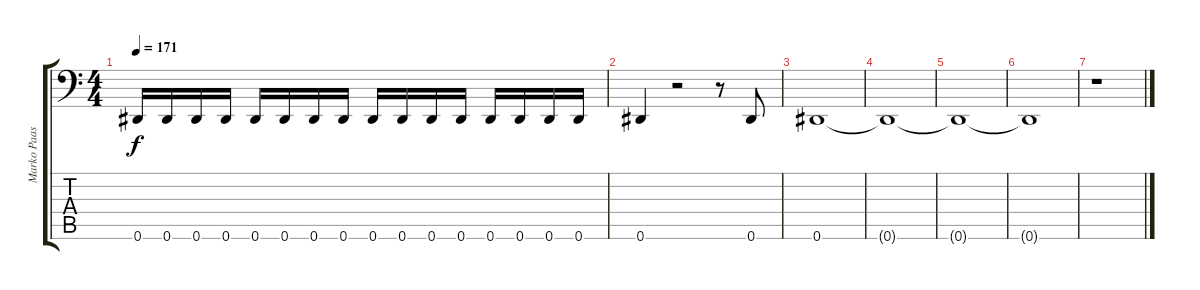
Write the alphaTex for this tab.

\track ("Marko Paasikoski" "Marko Paas") {instrument electricbasspick}
\staff {score tabs}
\tuning (Eb3 Bb2 Gb2 Db2 Ab1 Eb1) {hide}
\ts (4 4)
\tempo 171
\clef f4
\ks c
0.6.16{dy f} 0.6.16 0.6.16 0.6.16 0.6.16 0.6.16 0.6.16 0.6.16 0.6.16 0.6.16 0.6.16 0.6.16 0.6.16 0.6.16 0.6.16 0.6.16 |
0.6.4 r.2 r.8 0.6.8 |
0.6.1 |
0.6{t}.1 |
0.6{t}.1 |
0.6{t}.1 |
r.1
